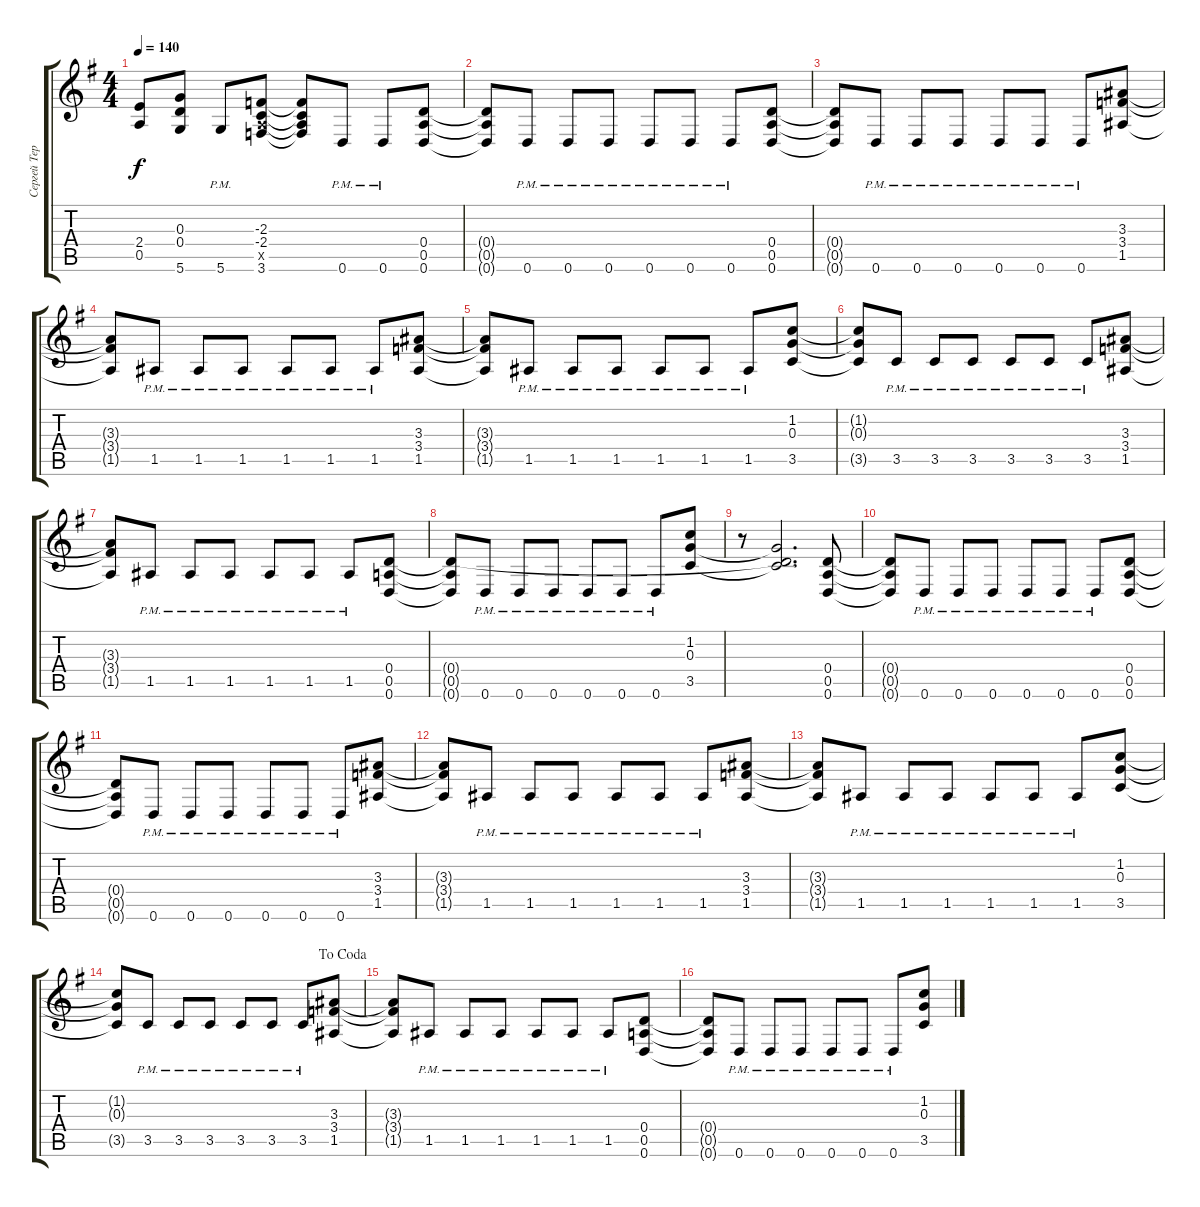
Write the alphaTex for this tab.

\track ("Сергей Терентьев" "Сергей Тер") {instrument distortionguitar}
\staff {score tabs}
\tuning (E4 B3 G3 D3 A2 D2) {hide}
\ts (4 4)
\tempo 140
\clef g2
\ks g
(2.4{t} 0.5{t}).8{dy f} (0.3 0.4 5.6).8 5.6{pm}.8 (-2.3 -2.4 0.5{x} 3.6).8 (-2.3{t} -2.4{t} 0.5{t} 3.6{t}).8 0.6{pm}.8 0.6{pm}.8 (0.4 0.5 0.6).8 |
(0.4{t} 0.5{t} 0.6{t}).8 0.6{pm}.8 0.6{pm}.8 0.6{pm}.8 0.6{pm}.8 0.6{pm}.8 0.6{pm}.8 (0.4 0.5 0.6).8 |
(0.4{t} 0.5{t} 0.6{t}).8 0.6{pm}.8 0.6{pm}.8 0.6{pm}.8 0.6{pm}.8 0.6{pm}.8 0.6{pm}.8 (3.3 3.4 1.5).8 |
(3.3{t} 3.4{t} 1.5{t}).8 1.5{pm}.8 1.5{pm}.8 1.5{pm}.8 1.5{pm}.8 1.5{pm}.8 1.5{pm}.8 (3.3 3.4 1.5).8 |
(3.3{t} 3.4{t} 1.5{t}).8 1.5{pm}.8 1.5{pm}.8 1.5{pm}.8 1.5{pm}.8 1.5{pm}.8 1.5{pm}.8 (1.2 0.3 3.5).8 |
(1.2{t} 0.3{t} 3.5{t}).8 3.5{pm}.8 3.5{pm}.8 3.5{pm}.8 3.5{pm}.8 3.5{pm}.8 3.5{pm}.8 (3.3 3.4 1.5).8 |
(3.3{t} 3.4{t} 1.5{t}).8 1.5{pm}.8 1.5{pm}.8 1.5{pm}.8 1.5{pm}.8 1.5{pm}.8 1.5{pm}.8 (0.4 0.5 0.6).8 |
(0.4{t} 0.5{t} 0.6{t}).8 0.6{pm}.8 0.6{pm}.8 0.6{pm}.8 0.6{pm}.8 0.6{pm}.8 0.6{pm}.8 (1.2 0.3 3.5).8 |
r.8 (0.3{t} 0.4{t} 3.5{t}).2{d} (0.4 0.5 0.6).8 |
(0.4{t} 0.5{t} 0.6{t}).8 0.6{pm}.8 0.6{pm}.8 0.6{pm}.8 0.6{pm}.8 0.6{pm}.8 0.6{pm}.8 (0.4 0.5 0.6).8 |
(0.4{t} 0.5{t} 0.6{t}).8 0.6{pm}.8 0.6{pm}.8 0.6{pm}.8 0.6{pm}.8 0.6{pm}.8 0.6{pm}.8 (3.3 3.4 1.5).8 |
(3.3{t} 3.4{t} 1.5{t}).8 1.5{pm}.8 1.5{pm}.8 1.5{pm}.8 1.5{pm}.8 1.5{pm}.8 1.5{pm}.8 (3.3 3.4 1.5).8 |
(3.3{t} 3.4{t} 1.5{t}).8 1.5{pm}.8 1.5{pm}.8 1.5{pm}.8 1.5{pm}.8 1.5{pm}.8 1.5{pm}.8 (1.2 0.3 3.5).8 |
\jump dacoda
(1.2{t} 0.3{t} 3.5{t}).8 3.5{pm}.8 3.5{pm}.8 3.5{pm}.8 3.5{pm}.8 3.5{pm}.8 3.5{pm}.8 (3.3 3.4 1.5).8 |
(3.3{t} 3.4{t} 1.5{t}).8 1.5{pm}.8 1.5{pm}.8 1.5{pm}.8 1.5{pm}.8 1.5{pm}.8 1.5{pm}.8 (0.4 0.5 0.6).8 |
(0.4{t} 0.5{t} 0.6{t}).8 0.6{pm}.8 0.6{pm}.8 0.6{pm}.8 0.6{pm}.8 0.6{pm}.8 0.6{pm}.8 (1.2 0.3 3.5).8
